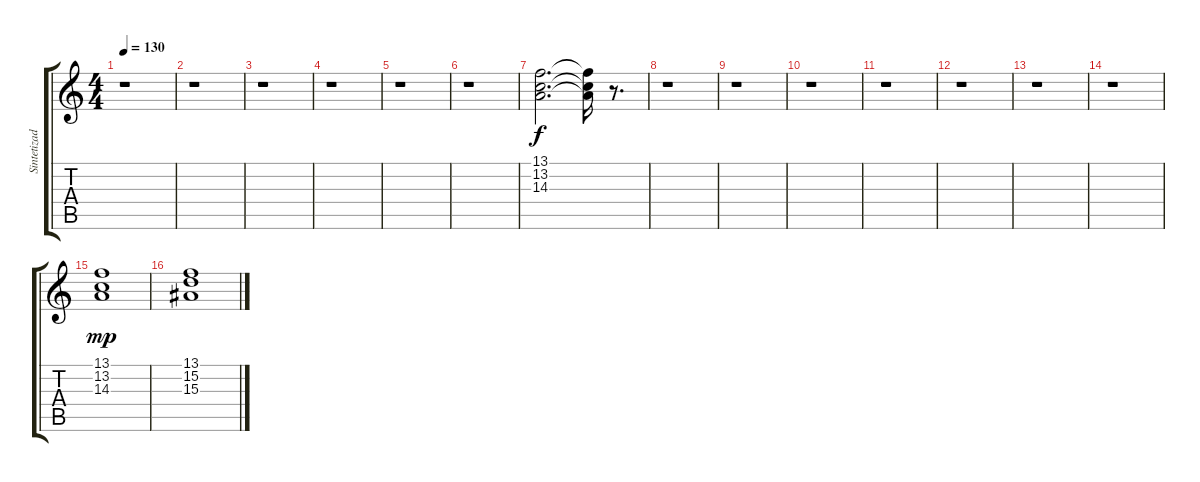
\track ("Sintetizador II" "Sintetizad") {instrument rockorgan}
\staff {score tabs}
\tuning (E4 B3 G3 D3 A2 E2) {hide}
\ts (4 4)
\tempo 130
\clef g2
\ks c
r.1{dy f} |
r.1 |
r.1 |
r.1 |
r.1 |
r.1 |
(13.1 13.2 14.3).2{d} (13.1{t} 13.2{t} 14.3{t}).16 r.8{d} |
r.1 |
r.1 |
r.1 |
r.1 |
r.1 |
r.1 |
r.1 |
(13.1 13.2 14.3).1{dy mp volume 11} |
(13.1 15.2 15.3).1
